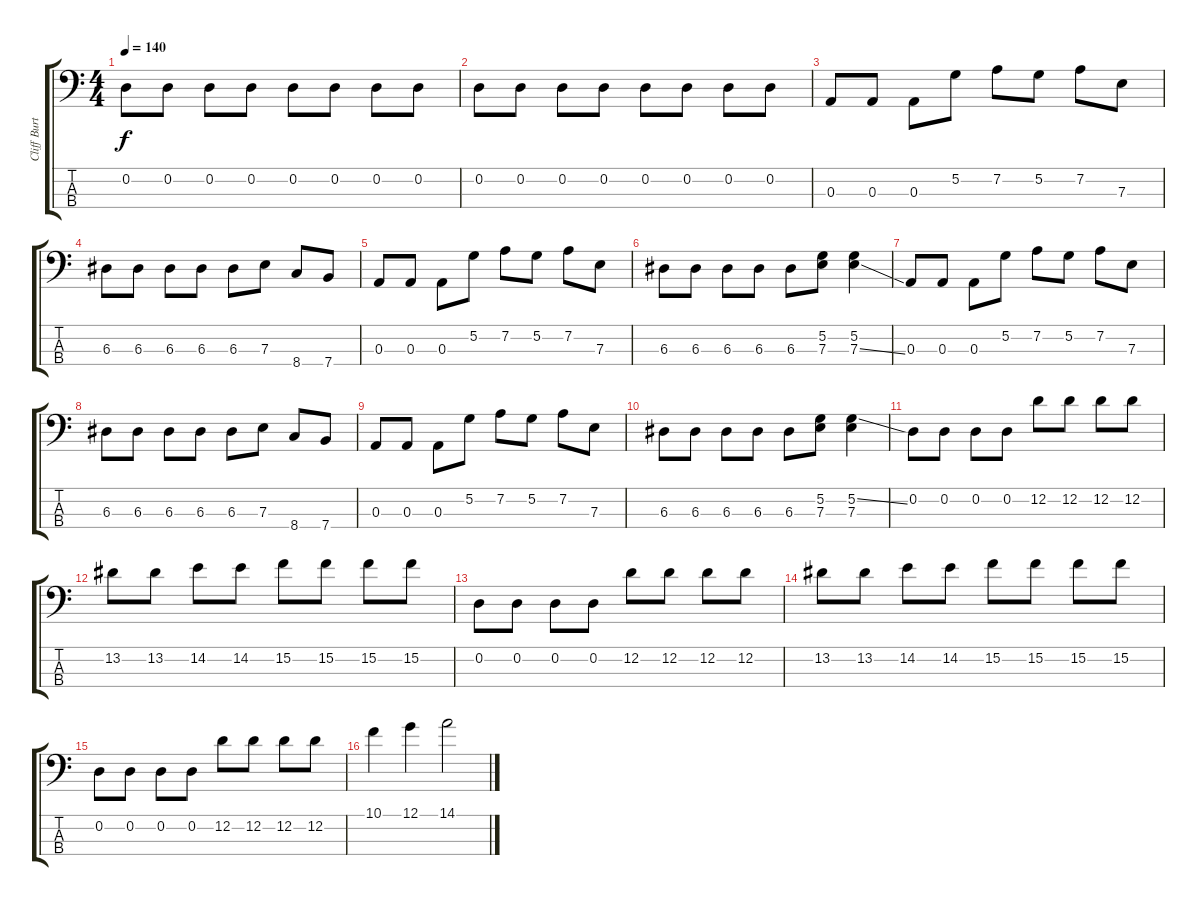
\track ("Cliff Burton (Bass)" "Cliff Burt") {instrument electricbassfinger}
\staff {score tabs}
\tuning (G2 D2 A1 E1) {hide}
\ts (4 4)
\tempo 140
\clef f4
\ks c
0.2.8{dy f volume 12 instrument overdrivenguitar} 0.2.8 0.2.8 0.2.8 0.2.8 0.2.8 0.2.8 0.2.8 |
0.2.8{volume 12 instrument overdrivenguitar} 0.2.8 0.2.8 0.2.8 0.2.8 0.2.8 0.2.8 0.2.8 |
0.3.8{volume 12 instrument overdrivenguitar} 0.3.8 0.3.8 5.2.8 7.2.8 5.2.8 7.2.8 7.3.8 |
6.3.8{volume 12 instrument overdrivenguitar} 6.3.8 6.3.8 6.3.8 6.3.8 7.3.8 8.4.8 7.4.8 |
0.3.8{volume 12 instrument overdrivenguitar} 0.3.8 0.3.8 5.2.8 7.2.8 5.2.8 7.2.8 7.3.8 |
6.3.8{volume 12 instrument overdrivenguitar} 6.3.8 6.3.8 6.3.8 6.3.8 (5.2 7.3).8 (5.2 7.3{ss}).4 |
0.3.8{volume 12 instrument overdrivenguitar} 0.3.8 0.3.8 5.2.8 7.2.8 5.2.8 7.2.8 7.3.8 |
6.3.8{volume 12 instrument overdrivenguitar} 6.3.8 6.3.8 6.3.8 6.3.8 7.3.8 8.4.8 7.4.8 |
0.3.8{volume 12 instrument overdrivenguitar} 0.3.8 0.3.8 5.2.8 7.2.8 5.2.8 7.2.8 7.3.8 |
6.3.8{volume 12 instrument overdrivenguitar} 6.3.8 6.3.8 6.3.8 6.3.8 (5.2 7.3).8 (5.2{ss} 7.3).4 |
0.2.8{volume 12 instrument overdrivenguitar} 0.2.8 0.2.8 0.2.8 12.2.8 12.2.8 12.2.8 12.2.8 |
13.2.8{volume 12 instrument overdrivenguitar} 13.2.8 14.2.8 14.2.8 15.2.8 15.2.8 15.2.8 15.2.8 |
0.2.8{volume 12 instrument overdrivenguitar} 0.2.8 0.2.8 0.2.8 12.2.8 12.2.8 12.2.8 12.2.8 |
13.2.8{volume 12 instrument overdrivenguitar} 13.2.8 14.2.8 14.2.8 15.2.8 15.2.8 15.2.8 15.2.8 |
0.2.8{volume 12 instrument overdrivenguitar} 0.2.8 0.2.8 0.2.8 12.2.8 12.2.8 12.2.8 12.2.8 |
10.1.4{volume 12 instrument overdrivenguitar} 12.1.4 14.1.2
